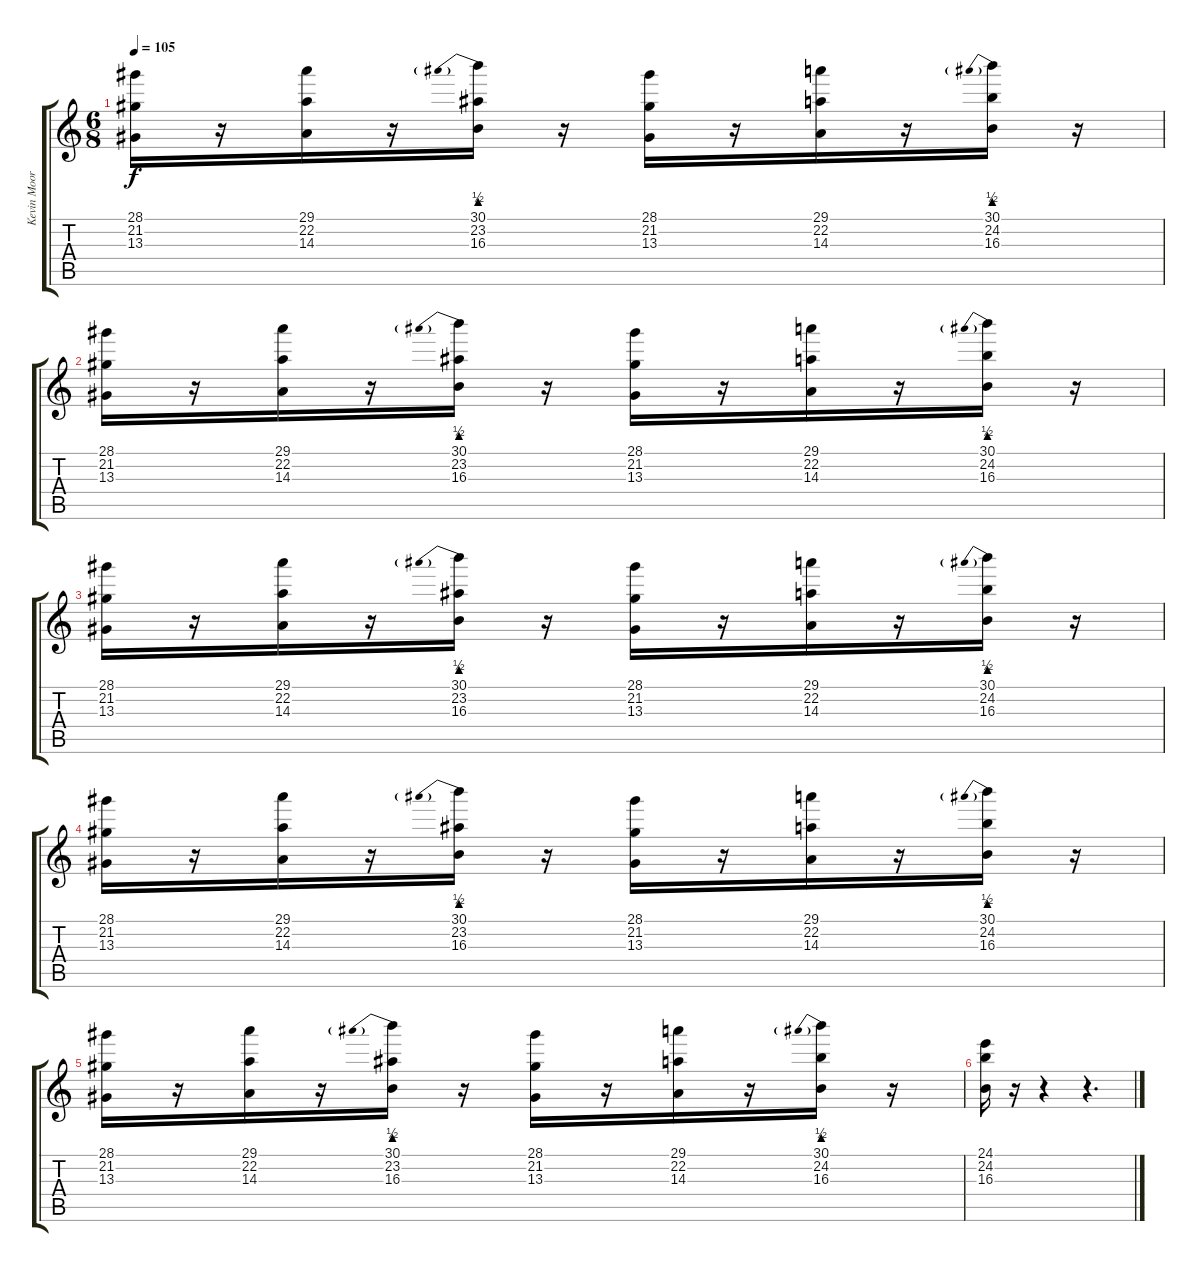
\track ("Kevin Moore" "Kevin Moor") {instrument stringensemble1}
\staff {score tabs}
\tuning (E4 B3 G3 D3 A2 E2) {hide}
\ts (6 8)
\tempo 105
\clef g2
\ks c
(28.1 21.2 13.3).16{dy f} r.16 (29.1 22.2 14.3).16 r.16 (30.1{be (prebend 0 2 60 2)} 23.2 16.3).16 r.16 (28.1 21.2 13.3).16 r.16 (29.1 22.2 14.3).16 r.16 (30.1{be (prebend 0 2 60 2)} 24.2 16.3).16 r.16 |
(28.1 21.2 13.3).16 r.16 (29.1 22.2 14.3).16 r.16 (30.1{be (prebend 0 2 60 2)} 23.2 16.3).16 r.16 (28.1 21.2 13.3).16 r.16 (29.1 22.2 14.3).16 r.16 (30.1{be (prebend 0 2 60 2)} 24.2 16.3).16 r.16 |
(28.1 21.2 13.3).16 r.16 (29.1 22.2 14.3).16 r.16 (30.1{be (prebend 0 2 60 2)} 23.2 16.3).16 r.16 (28.1 21.2 13.3).16 r.16 (29.1 22.2 14.3).16 r.16 (30.1{be (prebend 0 2 60 2)} 24.2 16.3).16 r.16 |
(28.1 21.2 13.3).16 r.16 (29.1 22.2 14.3).16 r.16 (30.1{be (prebend 0 2 60 2)} 23.2 16.3).16 r.16 (28.1 21.2 13.3).16 r.16 (29.1 22.2 14.3).16 r.16 (30.1{be (prebend 0 2 60 2)} 24.2 16.3).16 r.16 |
(28.1 21.2 13.3).16 r.16 (29.1 22.2 14.3).16 r.16 (30.1{be (prebend 0 2 60 2)} 23.2 16.3).16 r.16 (28.1 21.2 13.3).16 r.16 (29.1 22.2 14.3).16 r.16 (30.1{be (prebend 0 2 60 2)} 24.2 16.3).16 r.16 |
(24.1 24.2 16.3).16 r.16 r.4 r.4{d}
